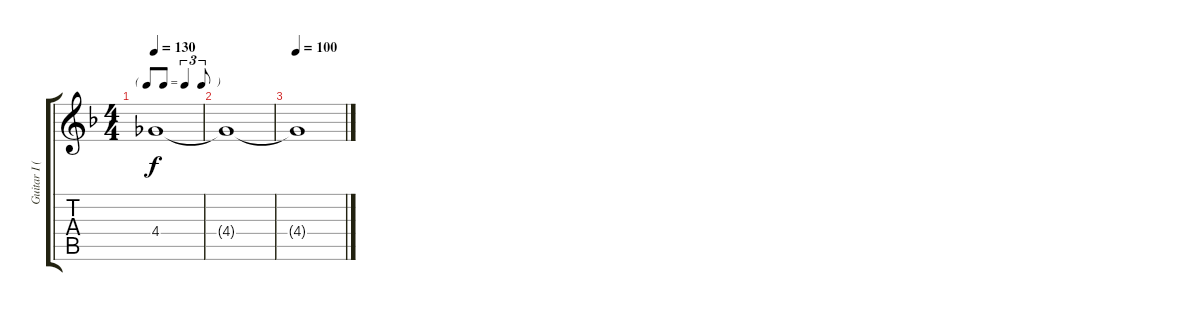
\track ("Guitar I (Nakano Azusa)" "Guitar I (") {instrument overdrivenguitar}
\staff {score tabs}
\tuning (E4 B3 G3 D3 A2 E2) {hide}
\ts (4 4)
\tf triplet8th
\tempo 130
\clef g2
\ks f
4.4.1{dy f} |
4.4{t}.1 |
\tempo 100
4.4{t}.1
